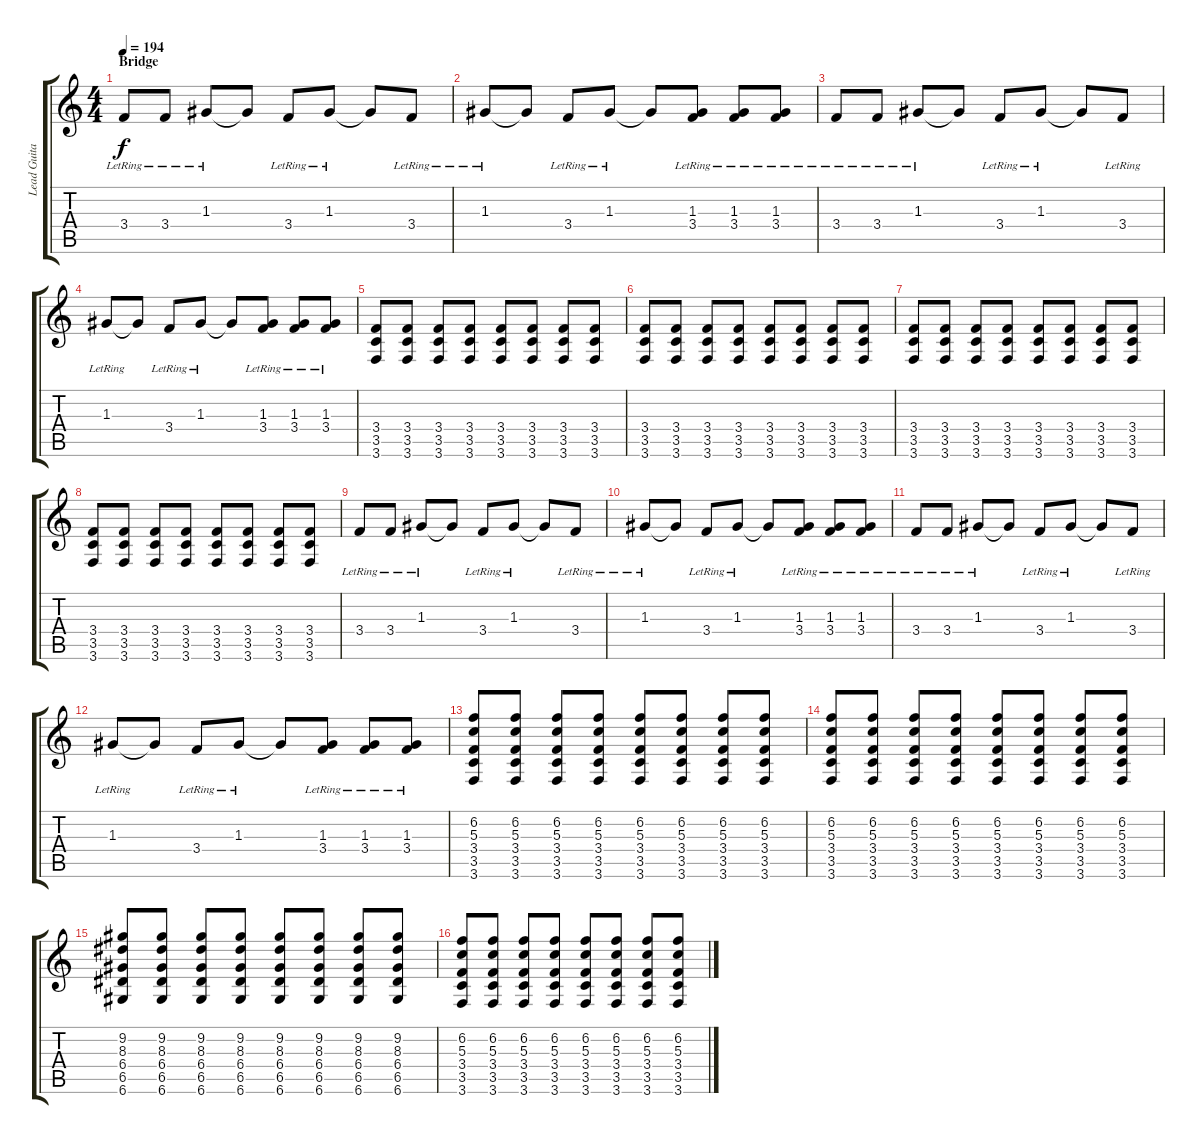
\track ("Lead Guitar" "Lead Guita") {instrument distortionguitar}
\staff {score tabs}
\tuning (E4 B3 G3 D3 A2 D2) {hide}
\ts (4 4)
\section ("" "Bridge")
\tempo 194
\clef g2
\ks c
3.4{lr}.8{dy f} 3.4{lr}.8 1.3{lr}.8 1.3{t}.8 3.4{lr}.8 1.3{lr}.8 1.3{t}.8 3.4{lr}.8 |
1.3{lr}.8 1.3{t}.8 3.4{lr}.8 1.3{lr}.8 1.3{t}.8 (1.3{lr} 3.4{lr}).8 (1.3{lr} 3.4{lr}).8 (1.3{lr} 3.4{lr}).8 |
3.4{lr}.8 3.4{lr}.8 1.3{lr}.8 1.3{t}.8 3.4{lr}.8 1.3{lr}.8 1.3{t}.8 3.4{lr}.8 |
1.3{lr}.8 1.3{t}.8 3.4{lr}.8 1.3{lr}.8 1.3{t}.8 (1.3{lr} 3.4{lr}).8 (1.3{lr} 3.4{lr}).8 (1.3{lr} 3.4{lr}).8 |
(3.4 3.5 3.6).8 (3.4 3.5 3.6).8 (3.4 3.5 3.6).8 (3.4 3.5 3.6).8 (3.4 3.5 3.6).8 (3.4 3.5 3.6).8 (3.4 3.5 3.6).8 (3.4 3.5 3.6).8 |
(3.4 3.5 3.6).8 (3.4 3.5 3.6).8 (3.4 3.5 3.6).8 (3.4 3.5 3.6).8 (3.4 3.5 3.6).8 (3.4 3.5 3.6).8 (3.4 3.5 3.6).8 (3.4 3.5 3.6).8 |
(3.4 3.5 3.6).8 (3.4 3.5 3.6).8 (3.4 3.5 3.6).8 (3.4 3.5 3.6).8 (3.4 3.5 3.6).8 (3.4 3.5 3.6).8 (3.4 3.5 3.6).8 (3.4 3.5 3.6).8 |
(3.4 3.5 3.6).8 (3.4 3.5 3.6).8 (3.4 3.5 3.6).8 (3.4 3.5 3.6).8 (3.4 3.5 3.6).8 (3.4 3.5 3.6).8 (3.4 3.5 3.6).8 (3.4 3.5 3.6).8 |
3.4{lr}.8 3.4{lr}.8 1.3{lr}.8 1.3{t}.8 3.4{lr}.8 1.3{lr}.8 1.3{t}.8 3.4{lr}.8 |
1.3{lr}.8 1.3{t}.8 3.4{lr}.8 1.3{lr}.8 1.3{t}.8 (1.3{lr} 3.4{lr}).8 (1.3{lr} 3.4{lr}).8 (1.3{lr} 3.4{lr}).8 |
3.4{lr}.8 3.4{lr}.8 1.3{lr}.8 1.3{t}.8 3.4{lr}.8 1.3{lr}.8 1.3{t}.8 3.4{lr}.8 |
1.3{lr}.8 1.3{t}.8 3.4{lr}.8 1.3{lr}.8 1.3{t}.8 (1.3{lr} 3.4{lr}).8 (1.3{lr} 3.4{lr}).8 (1.3{lr} 3.4{lr}).8 |
(6.2 5.3 3.4 3.5 3.6).8 (6.2 5.3 3.4 3.5 3.6).8 (6.2 5.3 3.4 3.5 3.6).8 (6.2 5.3 3.4 3.5 3.6).8 (6.2 5.3 3.4 3.5 3.6).8 (6.2 5.3 3.4 3.5 3.6).8 (6.2 5.3 3.4 3.5 3.6).8 (6.2 5.3 3.4 3.5 3.6).8 |
(6.2 5.3 3.4 3.5 3.6).8 (6.2 5.3 3.4 3.5 3.6).8 (6.2 5.3 3.4 3.5 3.6).8 (6.2 5.3 3.4 3.5 3.6).8 (6.2 5.3 3.4 3.5 3.6).8 (6.2 5.3 3.4 3.5 3.6).8 (6.2 5.3 3.4 3.5 3.6).8 (6.2 5.3 3.4 3.5 3.6).8 |
(9.2 8.3 6.4 6.5 6.6).8 (9.2 8.3 6.4 6.5 6.6).8 (9.2 8.3 6.4 6.5 6.6).8 (9.2 8.3 6.4 6.5 6.6).8 (9.2 8.3 6.4 6.5 6.6).8 (9.2 8.3 6.4 6.5 6.6).8 (9.2 8.3 6.4 6.5 6.6).8 (9.2 8.3 6.4 6.5 6.6).8 |
(6.2 5.3 3.4 3.5 3.6).8 (6.2 5.3 3.4 3.5 3.6).8 (6.2 5.3 3.4 3.5 3.6).8 (6.2 5.3 3.4 3.5 3.6).8 (6.2 5.3 3.4 3.5 3.6).8 (6.2 5.3 3.4 3.5 3.6).8 (6.2 5.3 3.4 3.5 3.6).8 (6.2 5.3 3.4 3.5 3.6).8
